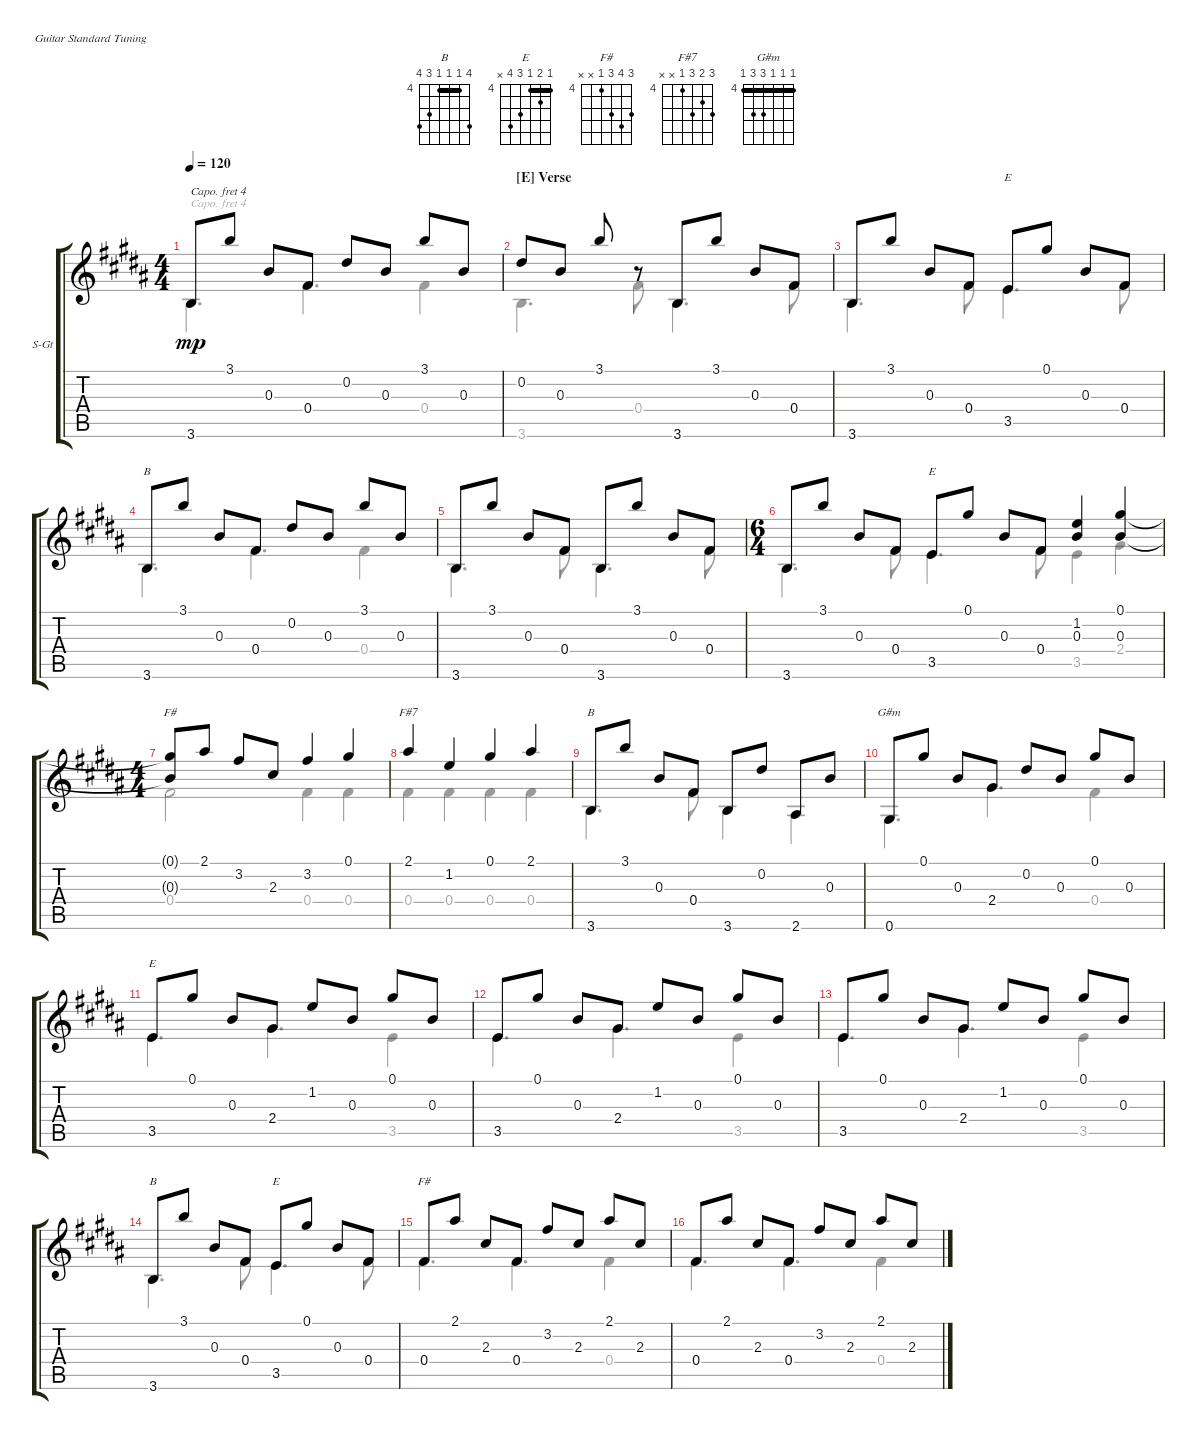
\defaultSystemsLayout 4
\bracketExtendMode groupsimilarinstruments
\firstSystemTrackNameOrientation horizontal
\otherSystemsTrackNameOrientation horizontal
\track ("Paul's Guitar" "S-Gt") {instrument acousticguitarsteel}
\staff {score tabs}
\capo 4
\tuning (E4 B3 G3 D3 A2 E2)
\chord ("B" 7 4 4 4 6 7) {firstfret 4 barre (4 4)}
\chord ("E" 4 5 4 6 7 x) {firstfret 4 barre 4}
\chord ("F#" 6 7 6 4 x x) {firstfret 4}
\chord ("F#7" 6 5 6 4 x x) {firstfret 4}
\chord ("G#m" 4 4 4 6 6 4) {firstfret 4 barre (4 4 4)}
\voice
\ts (4 4)
\tempo 120
\clef g2
\ks b
3.6.8{dy mp} 3.1.8 0.3.8 0.4.8 0.2.8 0.3.8 3.1.8 0.3.8 |
\section ("E" "Verse")
0.2.8 0.3.8 3.1.8 r.8 3.6.8 3.1.8 0.3.8 0.4.8 |
3.6.8 3.1.8 0.3.8 0.4.8 3.5.8{ch "E"} 0.1.8 0.3.8 0.4.8 |
3.6.8{ch "B"} 3.1.8 0.3.8 0.4.8 0.2.8 0.3.8 3.1.8 0.3.8 |
3.6.8 3.1.8 0.3.8 0.4.8 3.6.8 3.1.8 0.3.8 0.4.8 |
\ts (6 4)
3.6.8 3.1.8 0.3.8 0.4.8 3.5.8{ch "E"} 0.1.8 0.3.8 0.4.8 (1.2 0.3).4 (0.1 0.3).4 |
\ts (4 4)
(0.1{t} 0.3{t}).8{ch "F#"} 2.1.8 3.2.8 2.3.8 3.2.4 0.1.4 |
2.1.4{ch "F#7"} 1.2.4 0.1.4 2.1.4 |
3.6.8{ch "B"} 3.1.8 0.3.8 0.4.8 3.6.8 0.2.8 2.6.8 0.3.8 |
0.6.8{ch "G#m"} 0.1.8 0.3.8 2.4.8 0.2.8 0.3.8 0.1.8 0.3.8 |
3.5.8{ch "E"} 0.1.8 0.3.8 2.4.8 1.2.8 0.3.8 0.1.8 0.3.8 |
3.5.8 0.1.8 0.3.8 2.4.8 1.2.8 0.3.8 0.1.8 0.3.8 |
3.5.8 0.1.8 0.3.8 2.4.8 1.2.8 0.3.8 0.1.8 0.3.8 |
3.6.8{ch "B"} 3.1.8 0.3.8 0.4.8 3.5.8{ch "E"} 0.1.8 0.3.8 0.4.8 |
0.4.8{ch "F#"} 2.1.8 2.3.8 0.4.8 3.2.8 2.3.8 2.1.8 2.3.8 |
0.4.8 2.1.8 2.3.8 0.4.8 3.2.8 2.3.8 2.1.8 2.3.8
\voice
\clef g2
\ottava regular
\simile none
\ks b
3.6.4{d dy mp} 0.4.4{d} 0.4.4 |
3.6.4{d} 0.4.8 3.6.4{d} 0.4.8 |
3.6.4{d} 0.4.8 3.5.4{d} 0.4.8 |
3.6.4{d} 0.4.4{d} 0.4.4 |
3.6.4{d} 0.4.8 3.6.4{d} 0.4.8 |
3.6.4{d} 0.4.8 3.5.4{d} 0.4.8 3.5.4 2.4.4 |
0.4.2 0.4.4 0.4.4 |
0.4.4 0.4.4 0.4.4 0.4.4 |
3.6.4{d} 0.4.8 3.6.4 2.6.4 |
0.6.4{d} 2.4.4{d} 0.4.4 |
3.5.4{d} 2.4.4{d} 3.5.4 |
3.5.4{d} 2.4.4{d} 3.5.4 |
3.5.4{d} 2.4.4{d} 3.5.4 |
3.6.4{d} 0.4.8 3.5.4{d} 0.4.8 |
0.4.4{d} 0.4.4{d} 0.4.4 |
0.4.4{d} 0.4.4{d} 0.4.4
